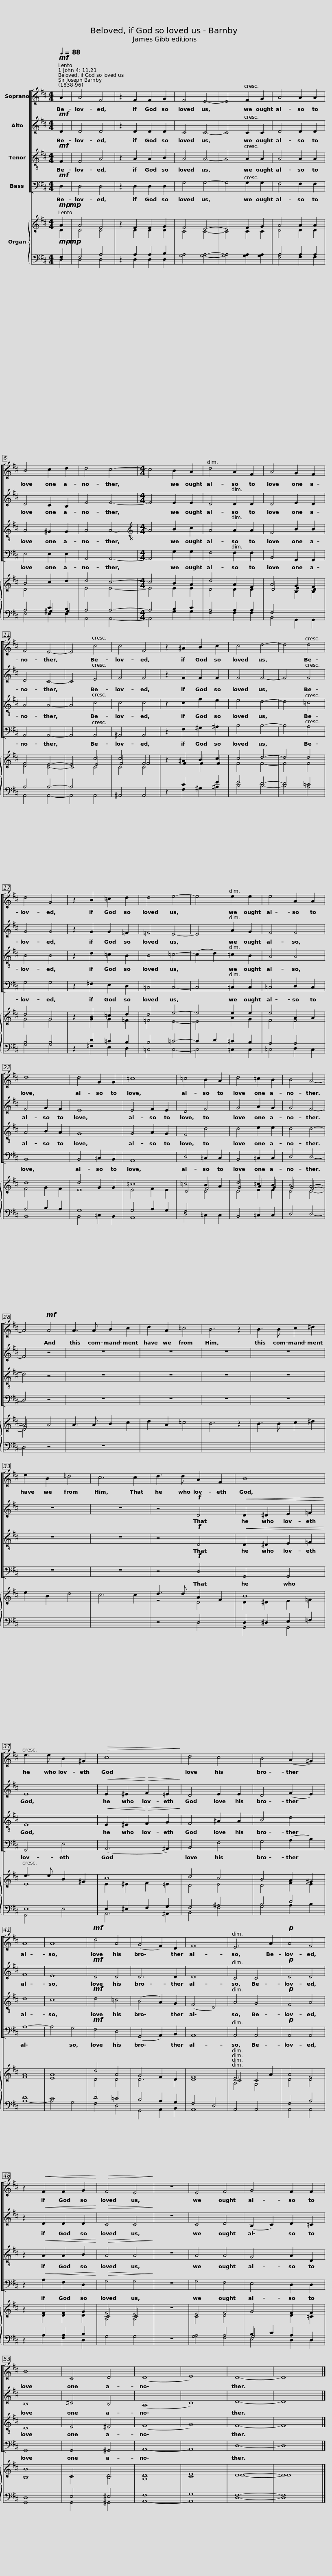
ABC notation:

X:1
%%score [ 1 2 3 4 ] { ( 5 6 ) | ( 7 8 ) }
L:1/8
Q:1/4=88
M:4/4
I:linebreak $
K:D
V:1 treble
V:2 treble
V:3 treble-8
V:4 bass
V:5 treble
V:6 treble
V:7 bass
V:8 bass
V:1
!mf! A2 | A4 F4 | z2 F2 F2 G2 | F4 E4- | E4 F2 G2 | %5
 A4 A2 A2 | B4 c2 d2 | d4 c4- |$[M:4/4] c4 B2 A2 | d4 A2 F2 | %10
 A4 G2 F2 | F4 E4- | E4 c4 | c4 F4 | z2 ^A2 B2 c2 |$ %15
 c4 d4- | d4 d4 | d4 G4 | z2 B2 =c2 d2 | d4 e4- | %20
 e4 e2 e2 | e4 A2 A2 |$ d8 | d4 G2 G2 | =c8 | %25
 =c4 B2 A2 | d4 =c2 B2 | B4 A4- | A4!mf! A4 |$ A3 A B2 c2 | %30
 d2 A2 =c4 | B6 z2 | B3 B c2 ^d2 | e2 B2 =d4 | c6 c2 |$ %35
 d3 d A2 F2 | B8 | e3 e B2 ^G2 |!>(! c8!>)! | d4 c4 | %40
 B4 (A2 ^G2) | A8 |$ A8 |!mf! d4 A4 | (G4 F2) D2 | %45
 F8 | E6 A2 |!p! A4 F4 | z2!<(! F2 F2 G2!<)! |!>(! F4 E4!>)! |$ %50
 z8 | E4 F4 | G4 F2 F2 | B8 | C4 D4 | %55
 (D8 | E8) | D8- | D8 |] %59
V:2
!mf! D2 | D4 D4 | z2 D2 D2 D2 | C4 C4- | C4 C2 C2 | %5
 D4 D2 D2 | D4 C2 B,2 | E4 E4- |$[M:4/4] E4 E2 E2 | D4 D2 D2 | %10
 D4 E2 D2 | D4 C4- | C4 E4 | F4 F4 | z2 F2 F2 F2 |$ %15
 F4 F4- | F4 F4 | G4 G4 | z2 G2 G2 =F2 | =F4 E4- | %20
 E4 A2 G2 | F4 F4 |$ F4 G2 F2 | E8 | E4 F2 E2 | %25
 D4 F4 | G4 A2 G2 | G4 F4- | F4 z4 |$ z8 | %30
 z8 | z8 | z8 | z8 | z8 |$ %35
 z4!f! D4 |!<(! D2 ^D2 E2 =F2!<)! | E8 |!<(! E2 ^E2!<)!!>(! F2 =E2!>)! | D4 E2 E2 | %40
 D4 (F2 E2) | F8 |$ E8 |!mf! D4 D4 | D6 D2 | %45
 D8 | C4 C4 |!p! D4 D4 | z2!<(! D2 D2 D2!<)! |!>(! C4 C4!>)! |$ %50
 z8 | C4 D4 | (B,2 C2) D2 =C2 | B,8 | ^C4 B,4 | %55
 (A,8 | C8) | D8- | D8 |] %59
V:3
!mf! F2 | F4 A4 | z2 A2 A2 B2 | A4 A4- | A4 A2 A2 | %5
 A4 A2 A2 | A4 ^G2 G2 | A4 A4- |$[M:4/4][K:treble-8] A4 B2 c2 | A4 A2 A2 | %10
 F4 B2 B2 | A4 A4- | A4 c4 | c4 c4 | z2 c2 f2 e2 |$ %15
 e4 d4- | d4 =c4 | B4 B4 | z2 d2 =c2 B2 | B4 =c4- | %20
 (c2 d2) =c2 B2 | A4 A4 |$ A4 B2 A2 | G8 | G4 A2 G2 | %25
 F4 d4 | d4 e2 e2 | d4 d4- | d4 z4 |$ z8 | %30
 z8 | z8 | z8 | z8 | z8 |$ %35
 z4!f! D4 |!<(! D2 ^D2 E2 =F2!<)! | E8 |!<(! E2 ^E2!<)!!>(! F2 G2!>)! | F4 ^A2 A2 | %40
 B4 d4 | d8 |$ c8 |!mf! d4 =c4 | (B4 A2) G2 | %45
 (F4 D4) | A4 G4 |!p! F4 A4 | z2!<(! A2 A2 B2!<)! |!>(! A4 A4!>)! |$ %50
 z8 | A4 A4 | G4 A2 D2 | D8 | E4 ^E4 | %55
 (F8 | G8) | F8- | F8 |] %59
V:4
!mf! D,2 | D,4 D,4 | z2 D,2 D,2 D,2 | G,4 G,4- | G,4 G,2 G,2 | %5
 F,4 F,2 F,2 | E,4 E,2 E,2 | A,,4 A,,4- |$[M:4/4] A,,4 G,2 G,2 | F,4 F,2 F,2 | %10
 B,,4 G,,2 G,,2 | A,,4 A,,4- | A,,4 A,,4 | ^A,,4 A,,4 | z2 F,2 ^G,2 ^A,2 |$ %15
 B,4 B,4- | B,4 A,4 | G,4 G,4 | z2 =F,2 E,2 D,2 | =C,4 C,4- | %20
 C,4 =C,2 C,2 | =C,4 D,2 C,2 |$ B,,8 | B,,4 =C,2 B,,2 | A,,8 | %25
 D,4 =C,2 C,2 | B,,4 =C,2 C,2 | D,4 D,4- | D,4 z4 |$ z8 | %30
 z8 | z8 | z8 | z8 | z8 |$ %35
 z4!f! D,4 | G,,4 G,,4 | G,,4 E,4 | (A,,6 ^A,,2) | B,,4 F,4 | %40
 G,4 (A,2 B,2) | A,8- |$ A,4 G,4 |!mf! F,4 D,4 | (G,,4 A,,2) B,,2 | %45
 A,,8 | A,,4 A,,4 |!p! A,,4 A,,4 | z2!<(! A,2 F,2 D,2!<)! |!>(! G,4 G,4!>)! |$ %50
 z8 | G,4 F,4 | E,4 D,2 D,2 | G,,8 | G,,4 ^G,,4 | %55
 A,,8- | A,,8 | D,8- | D,8 |] %59
V:5
!mp!!mp! A2 | A4 F4 | z2 F2 F2 G2 | F4 E4- | E4 F2 G2 | %5
 A4 A2 A2 | B4 c2 d2 | d4 c4- |$[M:4/4] c4 B2 A2 | d4 A2 F2 | %10
 A4 G2 F2 | F4 E4- | E4 c4 | c4 F4 | z2 ^A2 B2 c2 |$ %15
 c4 d4- | d4 d4 | d4 G4 | z2 B2 =c2 d2 | d4 e4- | %20
 e4 e2 e2 | e4 A2 A2 |$ d8 | d4 G2 G2 | =c8 | %25
 =c4 B2 A2 | d4 =c2 B2 | B4 A4- | A4 A4 |$ A3 A B2 c2 | %30
 d2 A2 =c4 | B6 z2 | B3 B c2 ^d2 | e2 B2 d4 | c6 c2 |$ %35
 d3 d A2 F2 | B8 | e3 e B2 ^G2 | c8 | d4 c4 | %40
 B4 A2 ^G2 | A8 |$ A8 | d4 A4 | G4 F2 D2 | %45
 F8 | E6 A2 | A4 F4 | z2 F2 F2 G2 | F4 E4 |$ %50
 z8 | E4 F4 | G4 F2 F2 | B8 | C4 D4 | %55
 D8 | E8 | D8- | D8 |] %59
V:6
 D2 | D4 D4 | z2 D2 D2 D2 | C4 C4- | C4 C2 C2 | %5
 D4 D2 D2 | D4[I:staff +1] C2 B,2 |[I:staff -1] E4 E4- |$[M:4/4] E4 E2 E2 | D4 D2 D2 | %10
 D4 E2 D2 | D4 C4- | C4 E4 | F4 F4 | z2 F2 F2 F2 |$ %15
 F4 F4- | F4 F4 | G4 G4 | z2 G2 G2 =F2 | =F4 E4- | %20
 E4 A2 G2 | F4 F4 |$ F4 G2 F2 | E8 | E4 F2 E2 | %25
 D4 F4 | G4 A2 G2 | G4 F4- | F4 x4 |$ x8 | %30
 x8 | x8 | x8 | x8 | x8 |$ %35
 z4 D4 | D2 ^D2 E2 =F2 | E8 | E2 ^E2 F2 =E2 | D4 E4 | %40
 D4 F2 E2 | F8 |$ E8 | D4 D4 | D6 D2 | %45
 D8 | C4 C4 | D4 D4 | z2 D2 D2 D2 | C4 C4 |$ %50
 z8 | C4 D4 |[I:staff +1] B,2 C2[I:staff -1] D2 =C2 | B,8 | C4 B,4 | %55
 A,8 | C8 | D8- | D8 |] %59
V:7
!mp!!mp! F,2 | F,4 A,4 | z2 A,2 A,2 B,2 | x8 | x8 | %5
 A,4 A,2 A,2 | A,4 ^G,2 G,2 | A,4 A,4- |$[M:4/4] A,4 B,2 C2 | A,4 A,2 A,2 | %10
 F,4[I:staff -1] B,2 B,2 |[I:staff +1] A,4 A,4- | A,4[I:staff -1] C4 | C4 C4 |[I:staff +1] z2 C2[I:staff -1] F2[I:staff +1] E2 |$ %15
 E4 D4- | D4 =C4 | B,4 B,4 | z2 D2 =C2 B,2 | B,4 =C4- | %20
 C2 D2 =C2 B,2 | A,4 A,4 |$ A,4 B,2 A,2 | G,8 | G,4 A,2 G,2 | %25
 F,4[I:staff -1] D4 | D4 E2 E2 | D4 D4- | D4[I:staff +1] z4 |$ z8 | %30
 x8 | x8 | x8 | x8 | x8 |$ %35
 z4 D,4 | D,2 ^D,2 E,2 =F,2 | E,8 | E,2 ^E,2 F,2 G,2 | F,4 ^A,4 | %40
 B,4 D4 | D8 |$ C8 | D4 =C4 | B,4 A,2 G,2 | %45
 F,4 D,4 |[I:staff -1] A,4 G,4 |[I:staff +1] F,4 A,4 | z2 A,2 A,2 B,2 |[I:staff -1] A,4 A,4 |$ %50
[I:staff +1] z8 | x4 A,4 | G,4 A,2 D,2 | D,8 | E,4 ^E,4 | %55
 F,8 | G,8 | F,8- | F,8 |] %59
V:8
 D,2 | D,4 D,4 | z2 D,2 D,2 D,2 | [G,A,]4 [G,A,]4- | [G,A,]4 [G,A,]2 [G,A,]2 | %5
 F,4 F,2 F,2 | E,4 E,2 E,2 | A,,4 A,,4- |$[M:4/4] A,,4 G,2 G,2 | F,4 F,2 F,2 | %10
 B,,4 G,,2 G,,2 | A,,4 A,,4- | A,,4 A,,4 | ^A,,4 A,,4 | z2 F,2 ^G,2 ^A,2 |$ %15
 B,4 B,4- | B,4 A,4 | G,4 G,4 | z2 =F,2 E,2 D,2 | =C,4 C,4- | %20
 C,4 =C,2 C,2 | =C,4 D,2 C,2 |$ B,,8 | B,,4 =C,2 B,,2 | A,,8 | %25
 D,4 =C,2 C,2 | B,,4 =C,2 C,2 | D,4 D,4- | D,4 z4 |$ z8 | %30
 x8 | x8 | x8 | x8 | x8 |$ %35
 z4 D,4 | G,,4 G,,4 | G,,4 E,4 | A,,6 ^A,,2 | B,,4 F,4 | %40
 G,4 A,2 B,2 | A,8- |$ A,4 G,4 | F,4 D,4 | G,,4 A,,2 B,,2 | %45
 A,,8 | A,,4 A,,4 | A,,4 A,,4 | z2 A,2 F,2 D,2 | G,4 G,4 |$ %50
 z8 | [G,A,]4 F,4 | E,4 D,2 D,2 | G,,8 | G,,4 ^G,,4 | %55
 A,,8- | A,,8 | D,8- | D,8 |] %59
